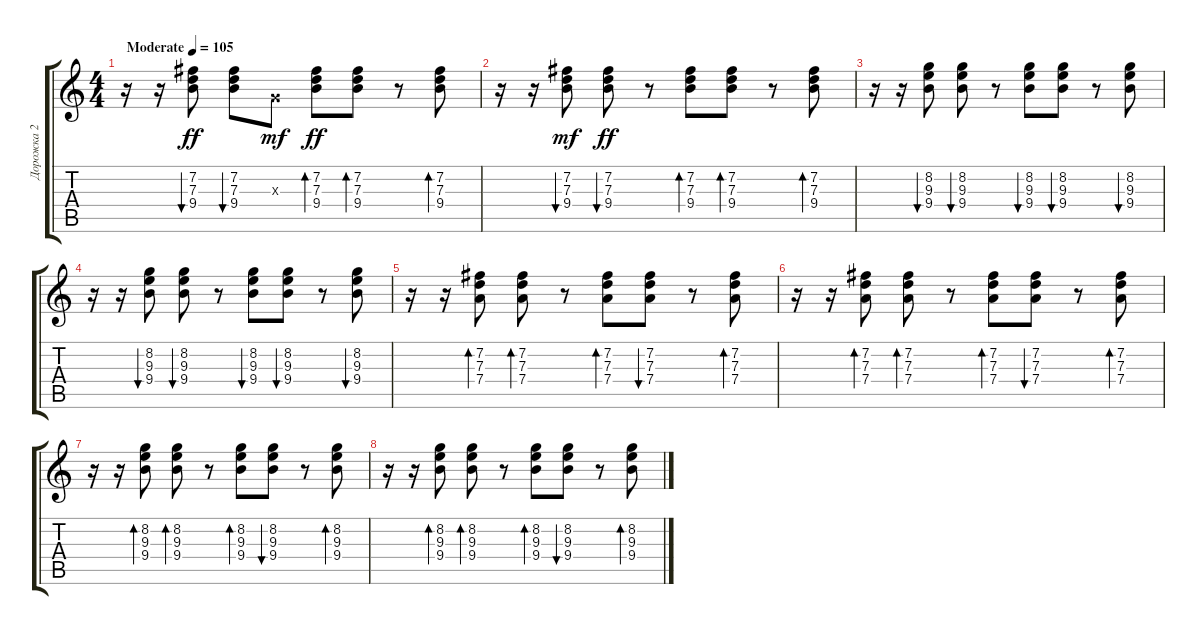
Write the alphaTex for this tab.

\track ("Дорожка 2" "Дорожка 2") {instrument acousticguitarnylon}
\staff {score tabs}
\tuning (E4 B3 G3 D3 A2 E2) {hide}
\ts (4 4)
\tempo (105 "Moderate")
\clef g2
\ks c
r.16{dy ff instrument acousticguitarnylon} r.16 (7.2 7.3 9.4).8{bu 60} (7.2 7.3 9.4).8{bu 60} 0.3{x}.8{dy mf} (7.2 7.3 9.4).8{bd 60 dy ff} (7.2 7.3 9.4).8{bd 60} r.8 (7.2 7.3 9.4).8{bd 60} |
r.16 r.16 (7.2 7.3 9.4).8{bu 60 dy mf} (7.2 7.3 9.4).8{bu 60 dy ff} r.8 (7.2 7.3 9.4).8{bd 60} (7.2 7.3 9.4).8{bd 60} r.8 (7.2 7.3 9.4).8{bd 60} |
r.16 r.16 (8.2 9.3 9.4).8{bu 60} (8.2 9.3 9.4).8{bu 60} r.8 (8.2 9.3 9.4).8{bu 60} (8.2 9.3 9.4).8{bu 60} r.8 (8.2 9.3 9.4).8{bu 60} |
r.16 r.16 (8.2 9.3 9.4).8{bu 60} (8.2 9.3 9.4).8{bu 60} r.8 (8.2 9.3 9.4).8{bu 60} (8.2 9.3 9.4).8{bu 60} r.8 (8.2 9.3 9.4).8{bu 60} |
r.16 r.16 (7.2 7.3 7.4).8{bd 60} (7.2 7.3 7.4).8{bd 60} r.8 (7.2 7.3 7.4).8{bd 60} (7.2 7.3 7.4).8{bu 60} r.8 (7.2 7.3 7.4).8{bd 60} |
r.16 r.16 (7.2 7.3 7.4).8{bd 60} (7.2 7.3 7.4).8{bd 60} r.8 (7.2 7.3 7.4).8{bd 60} (7.2 7.3 7.4).8{bu 60} r.8 (7.2 7.3 7.4).8{bd 60} |
r.16 r.16 (8.2 9.3 9.4).8{bd 60} (8.2 9.3 9.4).8{bd 60} r.8 (8.2 9.3 9.4).8{bd 60} (8.2 9.3 9.4).8{bu 60} r.8 (8.2 9.3 9.4).8{bd 60} |
r.16 r.16 (8.2 9.3 9.4).8{bd 60} (8.2 9.3 9.4).8{bd 60} r.8 (8.2 9.3 9.4).8{bd 60} (8.2 9.3 9.4).8{bu 60} r.8 (8.2 9.3 9.4).8{bd 60}
